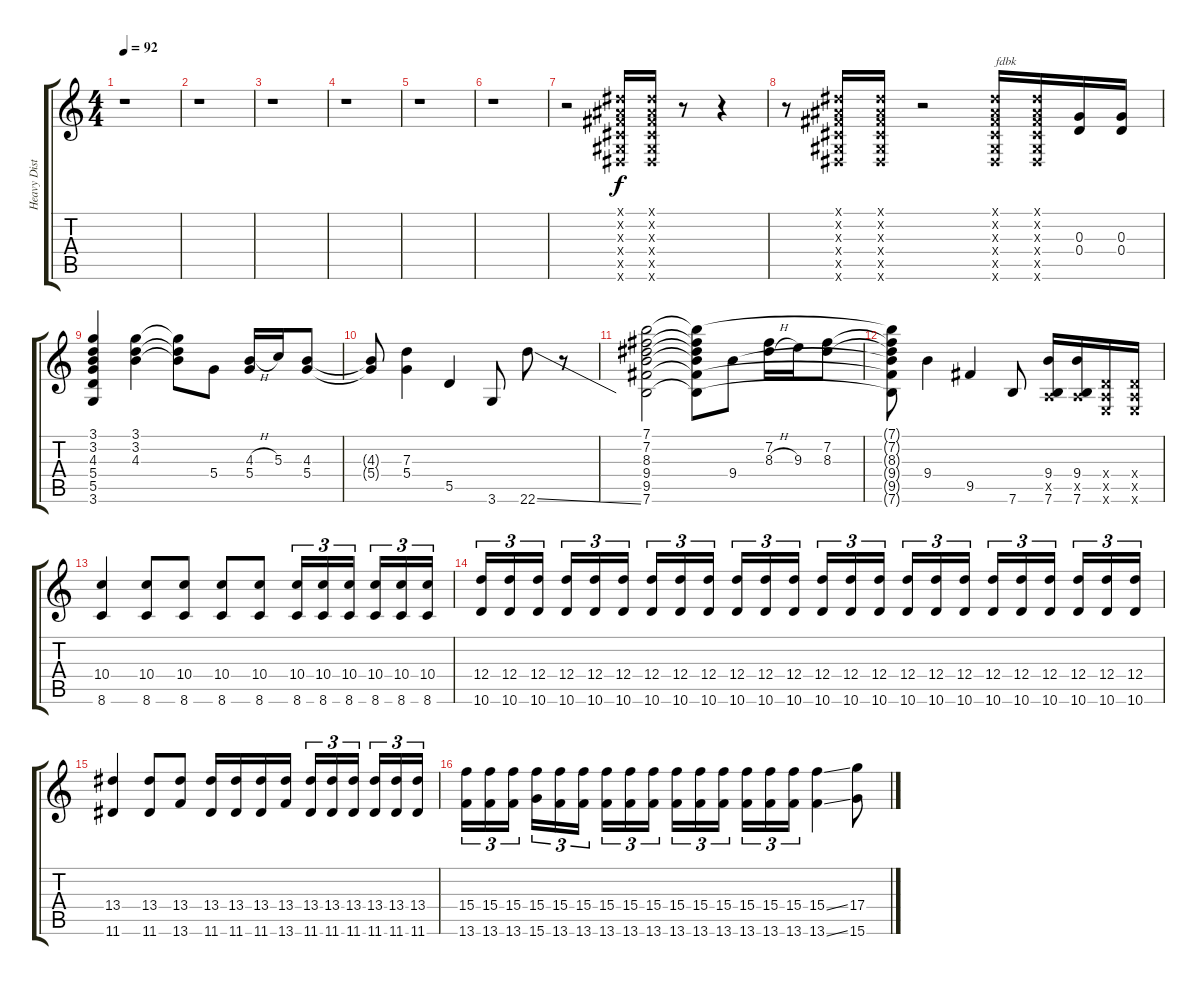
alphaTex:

\track ("Heavy Distortion" "Heavy Dist") {instrument overdrivenguitar}
\staff {score tabs}
\tuning (E4 B3 G3 D3 A2 E2) {hide}
\ts (4 4)
\tempo 92
\clef g2
\ks c
r.1{dy f} |
r.1 |
r.1 |
r.1 |
r.1 |
r.1 |
r.2 (-1.1{x} -1.2{x} -1.3{x} -1.4{x} -1.5{x} -1.6{x}).16 (-1.1{x} -1.2{x} -1.3{x} -1.4{x} -1.5{x} -1.6{x}).16 r.8 r.4 |
r.8 (-1.1{x} -1.2{x} -1.3{x} -1.4{x} -1.5{x} -1.6{x}).16 (-1.1{x} -1.2{x} -1.3{x} -1.4{x} -1.5{x} -1.6{x}).16 r.2 (-1.1{x} -1.2{x} -1.3{x} -1.4{x} -1.5{x} -1.6{x}).16{txt "fdbk"} (-1.1{x} -1.2{x} -1.3{x} -1.4{x} -1.5{x} -1.6{x}).16 (0.3 0.4).16 (0.3 0.4).16 |
(3.1 3.2 4.3 5.4 5.5 3.6).4 (3.1 3.2 4.3).4 (3.1{t} 3.2{t} 4.3{t}).8 5.4.8 (4.3{h} 5.4).16 5.3.16 (4.3 5.4).8 |
(4.3{t} 5.4{t}).8 (7.3 5.4).4 5.5.4 3.6.8 22.6{ss}.8 r.8 |
(7.1 7.2 8.3 9.4 9.5 7.6).2 (7.1{t} 7.2{t} 8.3{t} 9.4{t} 9.5{t} 7.6{t}).8 9.4.8 (7.2 8.3{h}).16 9.3.16 (7.2 8.3).8 |
(7.1{t} 7.2{t} 8.3{t} 9.4{t} 9.5{t} 7.6{t}).8 9.4.4 9.5.4 7.6.8 (9.4 0.5{x} 7.6).16 (9.4 0.5{x} 7.6).16 (0.4{x} 0.5{x} 0.6{x}).16 (0.4{x} 0.5{x} 0.6{x}).16 |
(10.4 8.6).4 (10.4 8.6).8 (10.4 8.6).8 (10.4 8.6).8 (10.4 8.6).8 (10.4 8.6).16{tu (3 2)} (10.4 8.6).16{tu (3 2)} (10.4 8.6).16{tu (3 2)} (10.4 8.6).16{tu (3 2)} (10.4 8.6).16{tu (3 2)} (10.4 8.6).16{tu (3 2)} |
(12.4 10.6).16{tu (3 2)} (12.4 10.6).16{tu (3 2)} (12.4 10.6).16{tu (3 2)} (12.4 10.6).16{tu (3 2)} (12.4 10.6).16{tu (3 2)} (12.4 10.6).16{tu (3 2)} (12.4 10.6).16{tu (3 2)} (12.4 10.6).16{tu (3 2)} (12.4 10.6).16{tu (3 2)} (12.4 10.6).16{tu (3 2)} (12.4 10.6).16{tu (3 2)} (12.4 10.6).16{tu (3 2)} (12.4 10.6).16{tu (3 2)} (12.4 10.6).16{tu (3 2)} (12.4 10.6).16{tu (3 2)} (12.4 10.6).16{tu (3 2)} (12.4 10.6).16{tu (3 2)} (12.4 10.6).16{tu (3 2)} (12.4 10.6).16{tu (3 2)} (12.4 10.6).16{tu (3 2)} (12.4 10.6).16{tu (3 2)} (12.4 10.6).16{tu (3 2)} (12.4 10.6).16{tu (3 2)} (12.4 10.6).16{tu (3 2)} |
(13.4 11.6).4 (13.4 11.6).8 (13.4 13.6).8 (13.4 11.6).16 (13.4 11.6).16 (13.4 11.6).16 (13.4 13.6).16 (13.4 11.6).16{tu (3 2)} (13.4 11.6).16{tu (3 2)} (13.4 11.6).16{tu (3 2)} (13.4 11.6).16{tu (3 2)} (13.4 11.6).16{tu (3 2)} (13.4 11.6).16{tu (3 2)} |
(15.4 13.6).16{tu (3 2)} (15.4 13.6).16{tu (3 2)} (15.4 13.6).16{tu (3 2)} (15.4 15.6).16{tu (3 2)} (15.4 13.6).16{tu (3 2)} (15.4 13.6).16{tu (3 2)} (15.4 13.6).16{tu (3 2)} (15.4 13.6).16{tu (3 2)} (15.4 13.6).16{tu (3 2)} (15.4 13.6).16{tu (3 2)} (15.4 13.6).16{tu (3 2)} (15.4 13.6).16{tu (3 2)} (15.4 13.6).16{tu (3 2)} (15.4 13.6).16{tu (3 2)} (15.4 13.6).16{tu (3 2)} (15.4{ss} 13.6{ss}).4 (17.4 15.6).8
